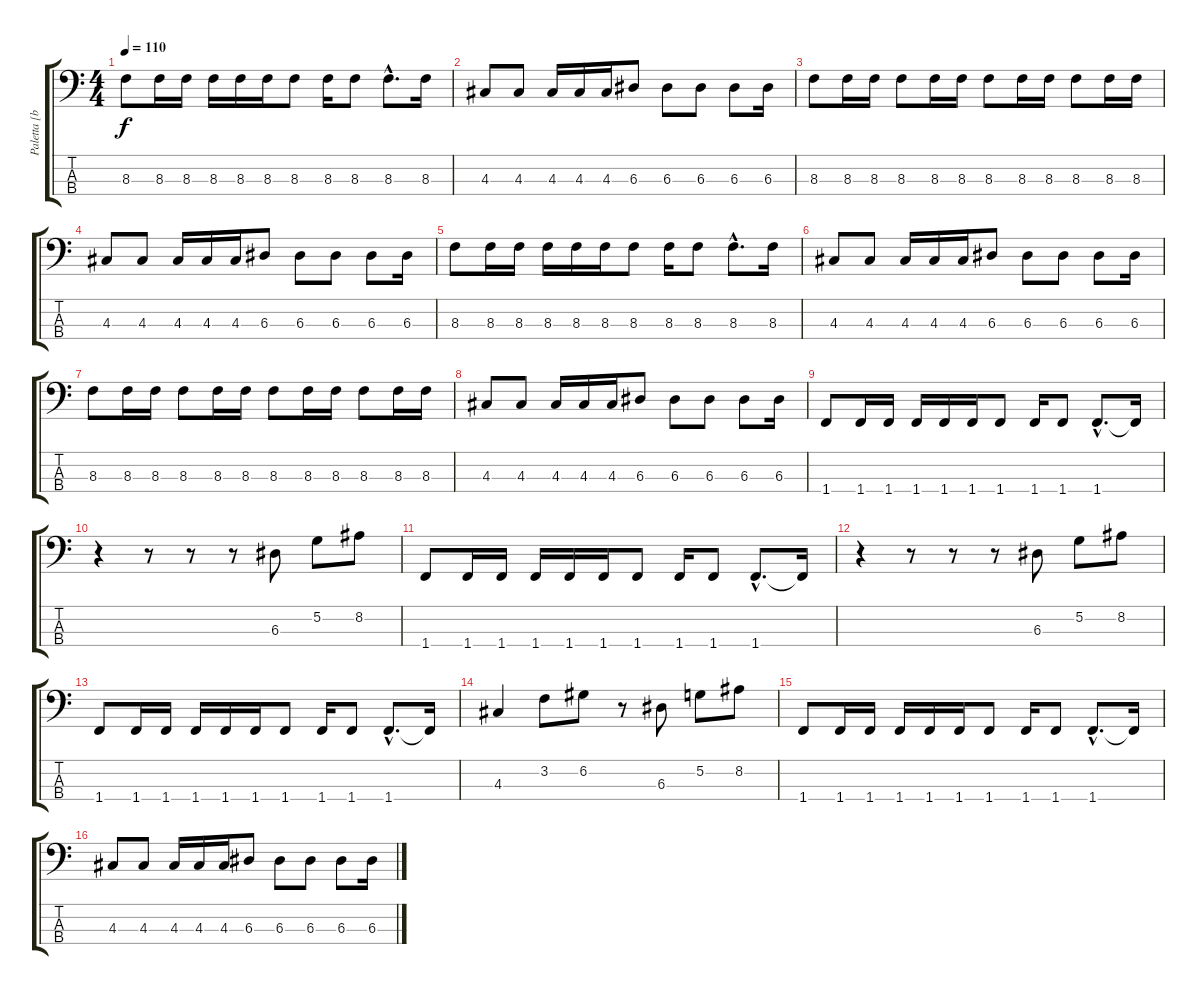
\track ("Paletta [bass]" "Paletta [b") {instrument electricbassfinger}
\staff {score tabs}
\tuning (G2 D2 A1 E1) {hide}
\ts (4 4)
\tempo 110
\clef f4
\ks c
8.3.8{dy f} 8.3.16 8.3.16 8.3.16 8.3.16 8.3.16 8.3.8 8.3.16 8.3.8 8.3{hac}.8{d} 8.3.16 |
4.3.8 4.3.8 4.3.16 4.3.16 4.3.16 6.3.8 6.3.8 6.3.8 6.3.8 6.3.16 |
8.3.8 8.3.16 8.3.16 8.3.8 8.3.16 8.3.16 8.3.8 8.3.16 8.3.16 8.3.8 8.3.16 8.3.16 |
4.3.8 4.3.8 4.3.16 4.3.16 4.3.16 6.3.8 6.3.8 6.3.8 6.3.8 6.3.16 |
8.3.8 8.3.16 8.3.16 8.3.16 8.3.16 8.3.16 8.3.8 8.3.16 8.3.8 8.3{hac}.8{d} 8.3.16 |
4.3.8 4.3.8 4.3.16 4.3.16 4.3.16 6.3.8 6.3.8 6.3.8 6.3.8 6.3.16 |
8.3.8 8.3.16 8.3.16 8.3.8 8.3.16 8.3.16 8.3.8 8.3.16 8.3.16 8.3.8 8.3.16 8.3.16 |
4.3.8 4.3.8 4.3.16 4.3.16 4.3.16 6.3.8 6.3.8 6.3.8 6.3.8 6.3.16 |
1.4.8 1.4.16 1.4.16 1.4.16 1.4.16 1.4.16 1.4.8 1.4.16 1.4.8 1.4{hac}.8{d} 1.4{t}.16 |
r.4 r.8 r.8 r.8 6.3.8 5.2.8 8.2.8 |
1.4.8 1.4.16 1.4.16 1.4.16 1.4.16 1.4.16 1.4.8 1.4.16 1.4.8 1.4{hac}.8{d} 1.4{t}.16 |
r.4 r.8 r.8 r.8 6.3.8 5.2.8 8.2.8 |
1.4.8 1.4.16 1.4.16 1.4.16 1.4.16 1.4.16 1.4.8 1.4.16 1.4.8 1.4{hac}.8{d} 1.4{t}.16 |
4.3.4 3.2.8 6.2.8 r.8 6.3.8 5.2.8 8.2.8 |
1.4.8 1.4.16 1.4.16 1.4.16 1.4.16 1.4.16 1.4.8 1.4.16 1.4.8 1.4{hac}.8{d} 1.4{t}.16 |
4.3.8 4.3.8 4.3.16 4.3.16 4.3.16 6.3.8 6.3.8 6.3.8 6.3.8 6.3.16
